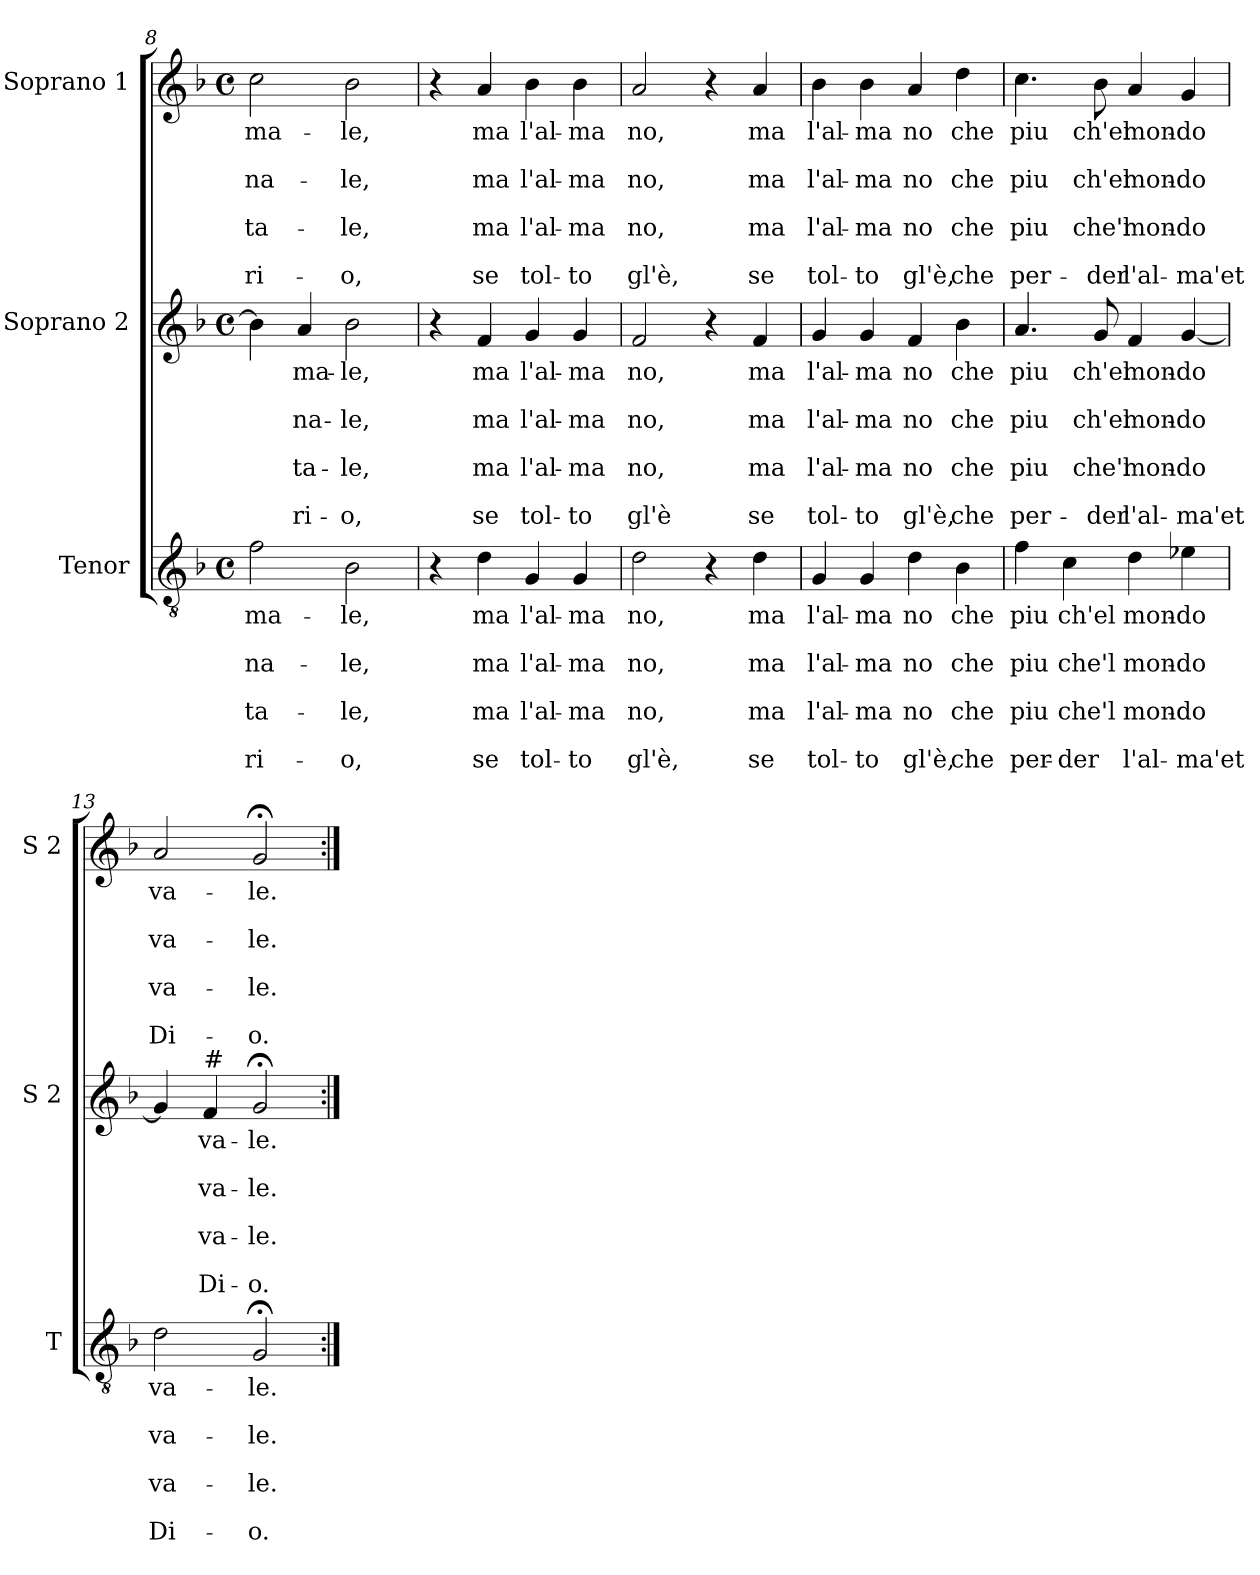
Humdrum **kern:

**kern	**text	**text	**text	**text	**text	**text	**text	**kern	**text	**text	**text	**text	**text	**text	**text	**kern	**text	**text	**text	**text	**text	**text	**text
*part3	*part3	*part3	*part3	*part3	*part3	*part3	*part3	*part2	*part2	*part2	*part2	*part2	*part2	*part2	*part2	*part1	*part1	*part1	*part1	*part1	*part1	*part1	*part1
*staff3	*staff3	*staff3	*staff3	*staff3	*staff3	*staff3	*staff3	*staff2	*staff2	*staff2	*staff2	*staff2	*staff2	*staff2	*staff2	*staff1	*staff1	*staff1	*staff1	*staff1	*staff1	*staff1	*staff1
*I"Tenor	*	*	*	*	*	*	*	*I"Soprano 2	*	*	*	*	*	*	*	*I"Soprano 1	*	*	*	*	*	*	*
*I'T	*	*	*	*	*	*	*	*I'S 2	*	*	*	*	*	*	*	*I'S 2	*	*	*	*	*	*	*
*clefGv2	*	*	*	*	*	*	*	*clefG2	*	*	*	*	*	*	*	*clefG2	*	*	*	*	*	*	*
*k[b-]	*	*	*	*	*	*	*	*k[b-]	*	*	*	*	*	*	*	*k[b-]	*	*	*	*	*	*	*
*F:	*	*	*	*	*	*	*	*F:	*	*	*	*	*	*	*	*F:	*	*	*	*	*	*	*
*M4/4	*	*	*	*	*	*	*	*M4/4	*	*	*	*	*	*	*	*M4/4	*	*	*	*	*	*	*
*met(c)	*	*	*	*	*	*	*	*met(c)	*	*	*	*	*	*	*	*met(c)	*	*	*	*	*	*	*
=8	=8	=8	=8	=8	=8	=8	=8	=8	=8	=8	=8	=8	=8	=8	=8	=8	=8	=8	=8	=8	=8	=8	=8
!	!LO:LY:b	!	!LO:LY:b	!	!LO:LY:b	!	!LO:LY:b	!	!	!	!	!	!	!	!	!	!LO:LY:b	!	!LO:LY:b	!	!LO:LY:b	!	!LO:LY:b
2f\	ma-	.	-na-	.	-ta-	.	ri-	4b-\]	.	.	.	.	.	.	.	2cc\	ma-	.	-na-	.	-ta-	.	ri-
!	!	!	!	!	!	!	!	!	!LO:LY:b	!	!LO:LY:b	!	!LO:LY:b	!	!LO:LY:b	!	!	!	!	!	!	!	!
.	.	.	.	.	.	.	.	4a/	ma-	.	-na-	.	-ta-	.	ri-	.	.	.	.	.	.	.	.
!	!LO:LY:b	!	!LO:LY:b	!	!LO:LY:b	!	!LO:LY:b	!	!LO:LY:b	!	!LO:LY:b	!	!LO:LY:b	!	!LO:LY:b	!	!LO:LY:b	!	!LO:LY:b	!	!LO:LY:b	!	!LO:LY:b
2B-\	-le,	.	-le,	.	-le,	.	-o,	2b-\	-le,	.	-le,	.	-le,	.	-o,	2b-\	-le,	.	-le,	.	-le,	.	-o,
=9	=9	=9	=9	=9	=9	=9	=9	=9	=9	=9	=9	=9	=9	=9	=9	=9	=9	=9	=9	=9	=9	=9	=9
4r	.	.	.	.	.	.	.	4r	.	.	.	.	.	.	.	4r	.	.	.	.	.	.	.
!	!LO:LY:b	!	!LO:LY:b	!	!LO:LY:b	!	!LO:LY:b	!	!LO:LY:b	!	!LO:LY:b	!	!LO:LY:b	!	!LO:LY:b	!	!LO:LY:b	!	!LO:LY:b	!	!LO:LY:b	!	!LO:LY:b
4d\	ma	.	ma	.	ma	.	se	4f/	ma	.	ma	.	ma	.	se	4a/	ma	.	ma	.	ma	.	se
!	!LO:LY:b	!	!LO:LY:b	!	!LO:LY:b	!	!LO:LY:b	!	!LO:LY:b	!	!LO:LY:b	!	!LO:LY:b	!	!LO:LY:b	!	!LO:LY:b	!	!LO:LY:b	!	!LO:LY:b	!	!LO:LY:b
4G/	l'al-	.	l'al-	.	l'al-	.	tol-	4g/	l'al-	.	l'al-	.	l'al-	.	tol-	4b-\	l'al-	.	l'al-	.	l'al-	.	tol-
!	!LO:LY:b	!	!LO:LY:b	!	!LO:LY:b	!	!LO:LY:b	!	!LO:LY:b	!	!LO:LY:b	!	!LO:LY:b	!	!LO:LY:b	!	!LO:LY:b	!	!LO:LY:b	!	!LO:LY:b	!	!LO:LY:b
4G/	-ma	.	-ma	.	-ma	.	-to	4g/	-ma	.	-ma	.	-ma	.	-to	4b-\	-ma	.	-ma	.	-ma	.	-to
!!LO:PB:g=z
=10	=10	=10	=10	=10	=10	=10	=10	=10	=10	=10	=10	=10	=10	=10	=10	=10	=10	=10	=10	=10	=10	=10	=10
!	!LO:LY:b	!	!LO:LY:b	!	!LO:LY:b	!	!LO:LY:b	!	!LO:LY:b	!	!LO:LY:b	!	!LO:LY:b	!	!LO:LY:b	!	!LO:LY:b	!	!LO:LY:b	!	!LO:LY:b	!	!LO:LY:b
2d\	no,	.	no,	.	no,	.	gl'è,	2f/	no,	.	no,	.	no,	.	gl'è	2a/	no,	.	no,	.	no,	.	gl'è,
4r	.	.	.	.	.	.	.	4r	.	.	.	.	.	.	.	4r	.	.	.	.	.	.	.
!	!LO:LY:b	!	!LO:LY:b	!	!LO:LY:b	!	!LO:LY:b	!	!LO:LY:b	!	!LO:LY:b	!	!LO:LY:b	!	!LO:LY:b	!	!LO:LY:b	!	!LO:LY:b	!	!LO:LY:b	!	!LO:LY:b
4d\	ma	.	ma	.	ma	.	se	4f/	ma	.	ma	.	ma	.	se	4a/	ma	.	ma	.	ma	.	se
=11	=11	=11	=11	=11	=11	=11	=11	=11	=11	=11	=11	=11	=11	=11	=11	=11	=11	=11	=11	=11	=11	=11	=11
!	!LO:LY:b	!	!LO:LY:b	!	!LO:LY:b	!	!LO:LY:b	!	!LO:LY:b	!	!LO:LY:b	!	!LO:LY:b	!	!LO:LY:b	!	!LO:LY:b	!	!LO:LY:b	!	!LO:LY:b	!	!LO:LY:b
4G/	l'al-	.	l'al-	.	l'al-	.	tol-	4g/	l'al-	.	l'al-	.	l'al-	.	tol-	4b-\	l'al-	.	l'al-	.	l'al-	.	tol-
!	!LO:LY:b	!	!LO:LY:b	!	!LO:LY:b	!	!LO:LY:b	!	!LO:LY:b	!	!LO:LY:b	!	!LO:LY:b	!	!LO:LY:b	!	!LO:LY:b	!	!LO:LY:b	!	!LO:LY:b	!	!LO:LY:b
4G/	-ma	.	-ma	.	-ma	.	-to	4g/	-ma	.	-ma	.	-ma	.	-to	4b-\	-ma	.	-ma	.	-ma	.	-to
!	!LO:LY:b	!	!LO:LY:b	!	!LO:LY:b	!	!LO:LY:b	!	!LO:LY:b	!	!LO:LY:b	!	!LO:LY:b	!	!LO:LY:b	!	!LO:LY:b	!	!LO:LY:b	!	!LO:LY:b	!	!LO:LY:b
4d\	no	.	no	.	no	.	gl'è,	4f/	no	.	no	.	no	.	gl'è,	4a/	no	.	no	.	no	.	gl'è,
!	!LO:LY:b	!	!LO:LY:b	!	!LO:LY:b	!	!LO:LY:b	!	!LO:LY:b	!	!LO:LY:b	!	!LO:LY:b	!	!LO:LY:b	!	!LO:LY:b	!	!LO:LY:b	!	!LO:LY:b	!	!LO:LY:b
4B-\	che	.	che	.	che	.	che	4b-\	che	.	che	.	che	.	che	4dd\	che	.	che	.	che	.	che
=12	=12	=12	=12	=12	=12	=12	=12	=12	=12	=12	=12	=12	=12	=12	=12	=12	=12	=12	=12	=12	=12	=12	=12
!	!LO:LY:b	!	!LO:LY:b	!	!LO:LY:b	!	!LO:LY:b	!	!LO:LY:b	!	!LO:LY:b	!	!LO:LY:b	!	!LO:LY:b	!	!LO:LY:b	!	!LO:LY:b	!	!LO:LY:b	!	!LO:LY:b
4f\	piu	.	piu	.	piu	.	per-	4.a/	piu	.	piu	.	piu	.	per-	4.cc\	piu	.	piu	.	piu	.	per-
!	!LO:LY:b	!	!LO:LY:b	!	!LO:LY:b	!	!LO:LY:b	!	!	!	!	!	!	!	!	!	!	!	!	!	!	!	!
4c\	ch'el	.	che'l	.	che'l	.	-der	.	.	.	.	.	.	.	.	.	.	.	.	.	.	.	.
!	!	!	!	!	!	!	!	!	!LO:LY:b	!	!LO:LY:b	!	!LO:LY:b	!	!LO:LY:b	!	!LO:LY:b	!	!LO:LY:b	!	!LO:LY:b	!	!LO:LY:b
.	.	.	.	.	.	.	.	8g/	ch'el	.	ch'el	.	che'l	.	-der	8b-\	ch'el	.	ch'el	.	che'l	.	-der
!	!LO:LY:b	!	!LO:LY:b	!	!LO:LY:b	!	!LO:LY:b	!	!LO:LY:b	!	!LO:LY:b	!	!LO:LY:b	!	!LO:LY:b	!	!LO:LY:b	!	!LO:LY:b	!	!LO:LY:b	!	!LO:LY:b
4d\	mon-	.	mon-	.	mon-	.	l'al-	4f/	mon-	.	mon-	.	mon-	.	l'al-	4a/	mon-	.	mon-	.	mon-	.	l'al-
!	!LO:LY:b	!	!LO:LY:b	!	!LO:LY:b	!	!LO:LY:b	!	!LO:LY:b	!	!LO:LY:b	!	!LO:LY:b	!	!LO:LY:b	!	!LO:LY:b	!	!LO:LY:b	!	!LO:LY:b	!	!LO:LY:b
4e-X\	-do	.	-do	.	-do	.	-ma'et	[4g/	-do	.	-do	.	-do	.	-ma'et	4g/	-do	.	-do	.	-do	.	-ma'et
=13	=13	=13	=13	=13	=13	=13	=13	=13	=13	=13	=13	=13	=13	=13	=13	=13	=13	=13	=13	=13	=13	=13	=13
!	!LO:LY:b	!	!LO:LY:b	!	!LO:LY:b	!	!LO:LY:b	!	!	!	!	!	!	!	!	!	!LO:LY:b	!	!LO:LY:b	!	!LO:LY:b	!	!LO:LY:b
2d\	va-	.	va-	.	va-	.	Di-	4g/]	.	.	.	.	.	.	.	2a/	va-	.	va-	.	va-	.	Di-
!	!	!	!	!	!	!	!	!LO:TX:a:t=#	!	!	!	!	!	!	!	!	!	!	!	!	!	!	!
!	!	!	!	!	!	!	!	!	!LO:LY:b	!	!LO:LY:b	!	!LO:LY:b	!	!LO:LY:b	!	!	!	!	!	!	!	!
.	.	.	.	.	.	.	.	4f/	va-	.	va-	.	va-	.	Di-	.	.	.	.	.	.	.	.
!	!LO:LY:b	!	!LO:LY:b	!	!LO:LY:b	!	!LO:LY:b	!	!LO:LY:b	!	!LO:LY:b	!	!LO:LY:b	!	!LO:LY:b	!	!LO:LY:b	!	!LO:LY:b	!	!LO:LY:b	!	!LO:LY:b
2G;</	-le.	.	-le.	.	-le.	.	-o.	2g;</	-le.	.	-le.	.	-le.	.	-o.	2g;</	-le.	.	-le.	.	-le.	.	-o.
=:|!	=:|!	=:|!	=:|!	=:|!	=:|!	=:|!	=:|!	=:|!	=:|!	=:|!	=:|!	=:|!	=:|!	=:|!	=:|!	=:|!	=:|!	=:|!	=:|!	=:|!	=:|!	=:|!	=:|!
*-	*-	*-	*-	*-	*-	*-	*-	*-	*-	*-	*-	*-	*-	*-	*-	*-	*-	*-	*-	*-	*-	*-	*-
